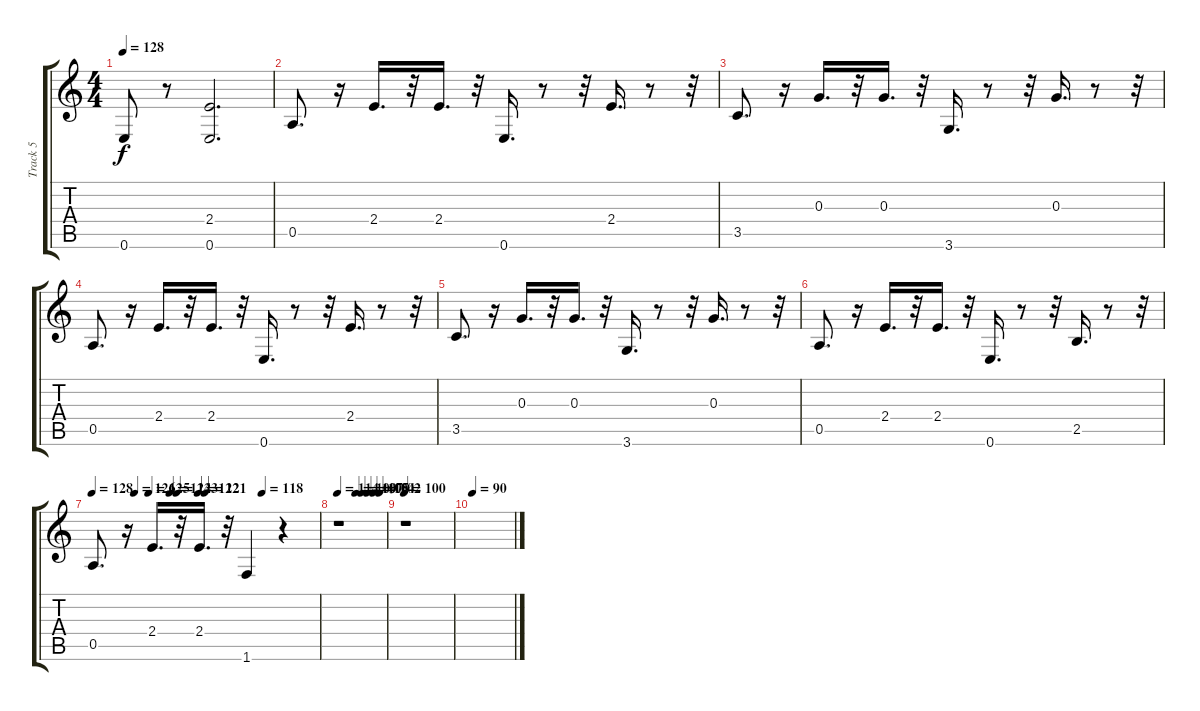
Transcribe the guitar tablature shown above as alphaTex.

\track ("Track 5" "Track 5") {instrument acousticbass}
\staff {score tabs}
\tuning (E4 B3 G3 D3 A2 E2) {hide}
\ts (4 4)
\tempo 128
\clef g2
\ks c
0.6.8{dy f} r.8 (2.4 0.6).2{d} |
0.5.8{d} r.16 2.4.16{d} r.32 2.4.16{d} r.32 0.6.16{d} r.8 r.32 2.4.16{d} r.8 r.32 |
3.5.8{d} r.16 0.3.16{d} r.32 0.3.16{d} r.32 3.6.16{d} r.8 r.32 0.3.16{d} r.8 r.32 |
0.5.8{d} r.16 2.4.16{d} r.32 2.4.16{d} r.32 0.6.16{d} r.8 r.32 2.4.16{d} r.8 r.32 |
3.5.8{d} r.16 0.3.16{d} r.32 0.3.16{d} r.32 3.6.16{d} r.8 r.32 0.3.16{d} r.8 r.32 |
0.5.8{d} r.16 2.4.16{d} r.32 2.4.16{d} r.32 0.6.16{d} r.8 r.32 2.5.16{d} r.8 r.32 |
\tempo 128
\tempo (126 0.1875)
\tempo (125 0.25)
\tempo (124 0.34375)
\tempo (123 0.375)
\tempo (122 0.46875)
\tempo (121 0.5)
\tempo (118 0.75)
0.5.8{d} r.16 2.4.16{d} r.32 2.4.16{d} r.32 1.6.4 r.4 |
\tempo 114
\tempo (109 0.375)
\tempo (107 0.5)
\tempo (105 0.625)
\tempo (104 0.75)
\tempo (102 0.875)
r.1 |
\tempo 100
r.1 |
\tempo 90
